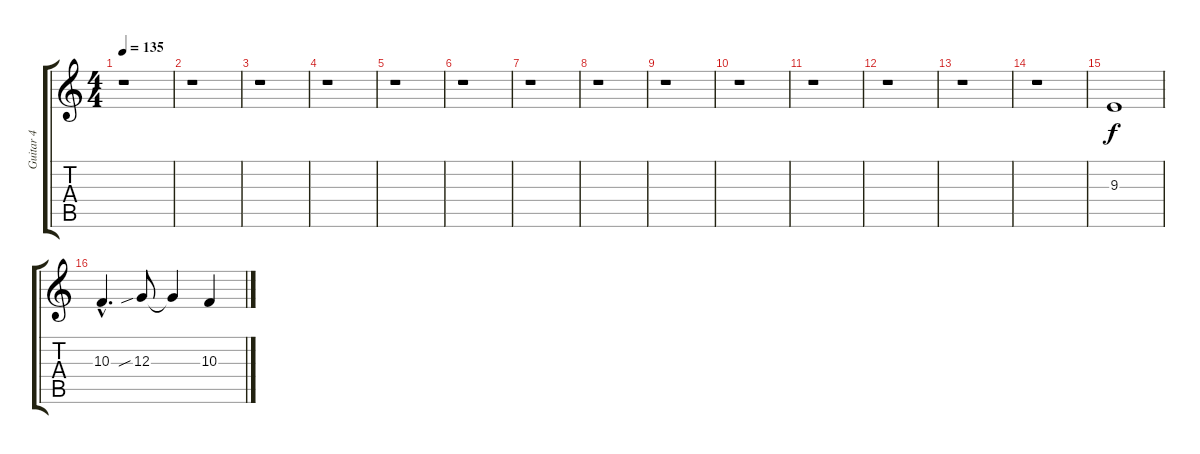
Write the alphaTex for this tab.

\track ("Guitar 4" "Guitar 4") {instrument baritonesax}
\staff {score tabs}
\tuning (E4 B3 G3 D3 A2 E2) {hide}
\ts (4 4)
\tempo 135
\clef g2
\ks c
r.1{dy f} |
r.1 |
r.1 |
r.1 |
r.1 |
r.1 |
r.1 |
r.1 |
r.1 |
r.1 |
r.1 |
r.1 |
r.1 |
r.1 |
9.3.1{volume 14 instrument baritonesax} |
10.3{hac}.4{d} 12.3{sib}.8 12.3{t}.4 10.3.4
